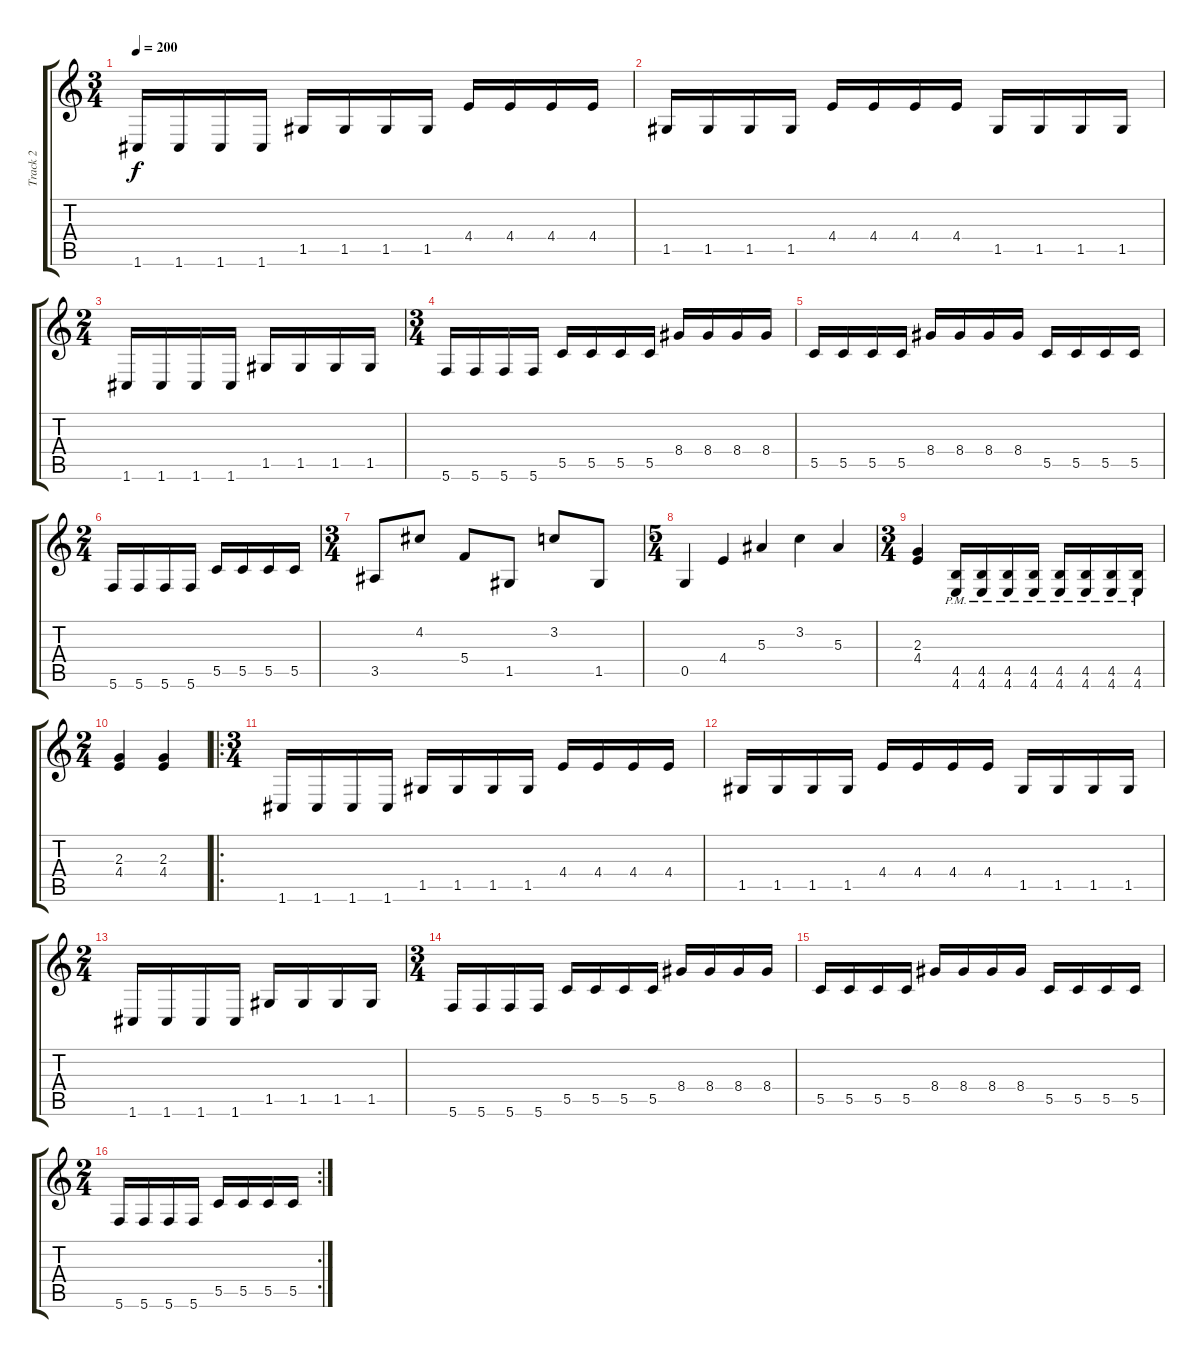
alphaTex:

\track ("Track 2" "Track 2") {instrument overdrivenguitar bank 255}
\staff {score tabs}
\tuning (D4 A3 F3 C3 G2 C2) {hide}
\ts (3 4)
\tempo 200
\clef g2
\ks c
1.6.16{dy f} 1.6.16 1.6.16 1.6.16 1.5.16 1.5.16 1.5.16 1.5.16 4.4.16 4.4.16 4.4.16 4.4.16 |
1.5.16 1.5.16 1.5.16 1.5.16 4.4.16 4.4.16 4.4.16 4.4.16 1.5.16 1.5.16 1.5.16 1.5.16 |
\ts (2 4)
1.6.16 1.6.16 1.6.16 1.6.16 1.5.16 1.5.16 1.5.16 1.5.16 |
\ts (3 4)
5.6.16 5.6.16 5.6.16 5.6.16 5.5.16 5.5.16 5.5.16 5.5.16 8.4.16 8.4.16 8.4.16 8.4.16 |
5.5.16 5.5.16 5.5.16 5.5.16 8.4.16 8.4.16 8.4.16 8.4.16 5.5.16 5.5.16 5.5.16 5.5.16 |
\ts (2 4)
5.6.16 5.6.16 5.6.16 5.6.16 5.5.16 5.5.16 5.5.16 5.5.16 |
\ts (3 4)
3.5.8 4.2.8 5.4.8 1.5.8 3.2.8 1.5.8 |
\ts (5 4)
0.5.4 4.4.4 5.3.4 3.2.4 5.3.4 |
\ts (3 4)
(2.3 4.4).4 (4.5{pm} 4.6{pm}).16 (4.5{pm} 4.6{pm}).16 (4.5{pm} 4.6{pm}).16 (4.5{pm} 4.6{pm}).16 (4.5{pm} 4.6{pm}).16 (4.5{pm} 4.6{pm}).16 (4.5{pm} 4.6{pm}).16 (4.5{pm} 4.6{pm}).16 |
\ts (2 4)
(2.3 4.4).4 (2.3 4.4).4 |
\ro
\ts (3 4)
1.6.16 1.6.16 1.6.16 1.6.16 1.5.16 1.5.16 1.5.16 1.5.16 4.4.16 4.4.16 4.4.16 4.4.16 |
1.5.16 1.5.16 1.5.16 1.5.16 4.4.16 4.4.16 4.4.16 4.4.16 1.5.16 1.5.16 1.5.16 1.5.16 |
\ts (2 4)
1.6.16 1.6.16 1.6.16 1.6.16 1.5.16 1.5.16 1.5.16 1.5.16 |
\ts (3 4)
5.6.16 5.6.16 5.6.16 5.6.16 5.5.16 5.5.16 5.5.16 5.5.16 8.4.16 8.4.16 8.4.16 8.4.16 |
5.5.16 5.5.16 5.5.16 5.5.16 8.4.16 8.4.16 8.4.16 8.4.16 5.5.16 5.5.16 5.5.16 5.5.16 |
\rc 2
\ts (2 4)
5.6.16 5.6.16 5.6.16 5.6.16 5.5.16 5.5.16 5.5.16 5.5.16
